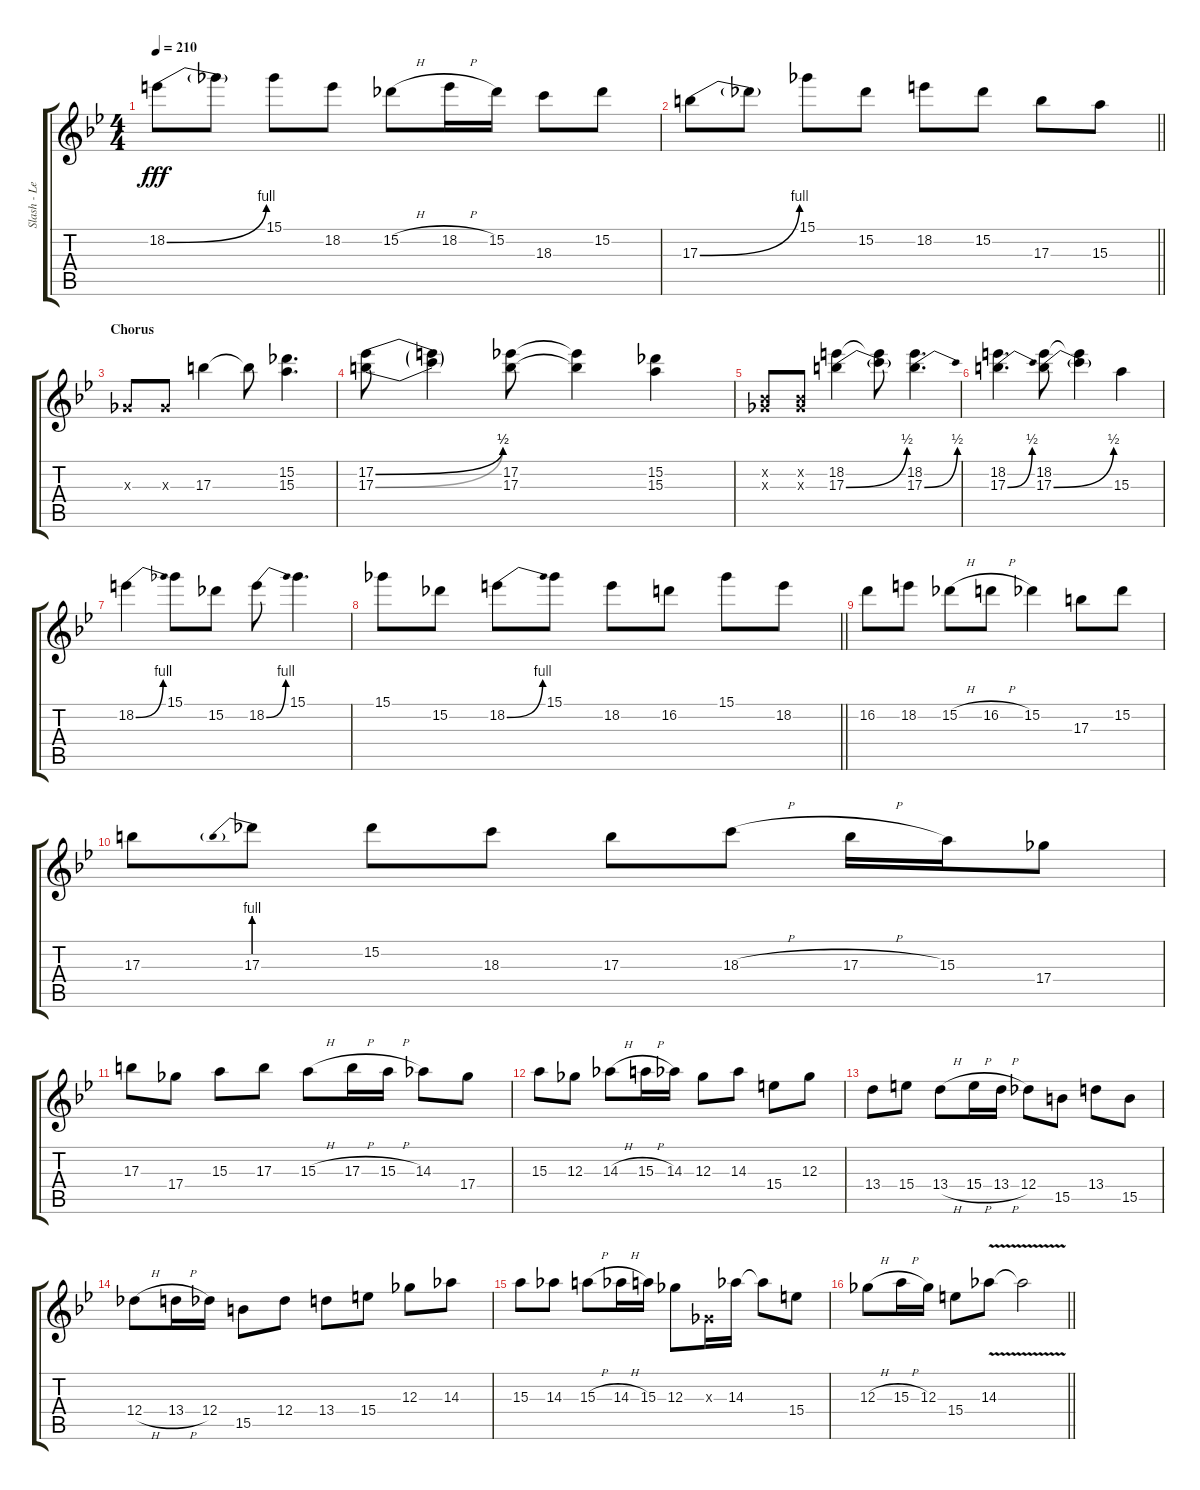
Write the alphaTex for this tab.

\track ("Slash - Lead Guitar" "Slash - Le") {instrument distortionguitar}
\staff {score tabs}
\tuning (Eb4 Bb3 Gb3 Db3 Ab2 Eb2) {hide}
\ts (4 4)
\tempo 210
\clef g2
\ks bb
18.2{be (bend 0 0 60 4)}.8{dy fff} 18.2{t}.8 15.1.8 18.2.8 15.2{h}.8 18.2{h}.16 15.2.16 18.3.8 15.2.8 |
\barLineRight lightlight
17.3{be (bend 0 0 60 4)}.8 17.3{t}.8 15.1.8 15.2.8 18.2.8 15.2.8 17.3.8 15.3.8 |
\section ("" "Chorus")
0.3{x}.8 0.3{x}.8 17.3.4 17.3{t}.8 (15.2 15.3).4{d} |
(17.2{be (bend 0 0 60 2)} 17.3{be (bend 0 0 60 2)}).8 (17.2{t} 17.3{t}).4 (17.2 17.3).8 (17.2{t} 17.3{t}).4 (15.2 15.3).4 |
(0.2{x} 0.3{x}).8 (0.2{x} 0.3{x}).8 (18.2 17.3{be (bend 0 0 60 2)}).4 (18.2{t} 17.3{t}).8 (18.2 17.3{be (bend 0 0 60 2)}).4{d} |
(18.2 17.3{be (bend 0 0 60 2)}).4{d} (18.2 17.3{be (bend 0 0 60 2)}).8 (18.2{t} 17.3{t}).4 15.3.4 |
18.2{be (bend 0 0 60 4)}.4 15.1.8 15.2.8 18.2{be (bend 0 0 60 4)}.8 15.1.4{d} |
\barLineRight lightlight
15.1.8 15.2.8 18.2{be (bend 0 0 60 4)}.8 15.1.8 18.2.8 16.2.8 15.1.8 18.2.8 |
16.2.8 18.2.8 15.2{h}.8 16.2{h}.8 15.2.4 17.3.8 15.2.8 |
17.3.8 17.3{be (prebend 0 4 60 4)}.8 15.2.8 18.3.8 17.3.8 18.3{h}.8 17.3{h}.16 15.3.16 17.4.8 |
17.3.8 17.4.8 15.3.8 17.3.8 15.3{h}.8 17.3{h}.16 15.3{h}.16 14.3.8 17.4.8 |
15.3.8 12.3.8 14.3{h}.8 15.3{h}.16 14.3.16 12.3.8 14.3.8 15.4.8 12.3.8 |
13.4.8 15.4.8 13.4{h}.8 15.4{h}.16 13.4{h}.16 12.4.8 15.5.8 13.4.8 15.5.8 |
12.4{h}.8 13.4{h}.16 12.4.16 15.5.8 12.4.8 13.4.8 15.4.8 12.3.8 14.3.8 |
15.3.8 14.3.8 15.3{h}.8 14.3{h}.16 15.3.16 12.3.8 0.3{x}.16 14.3.16 14.3{t}.8 15.4.8 |
\barLineRight lightlight
12.3{h}.8 15.3{h}.16 12.3.16 15.4.8 14.3{v}.8 14.3{t}.2
